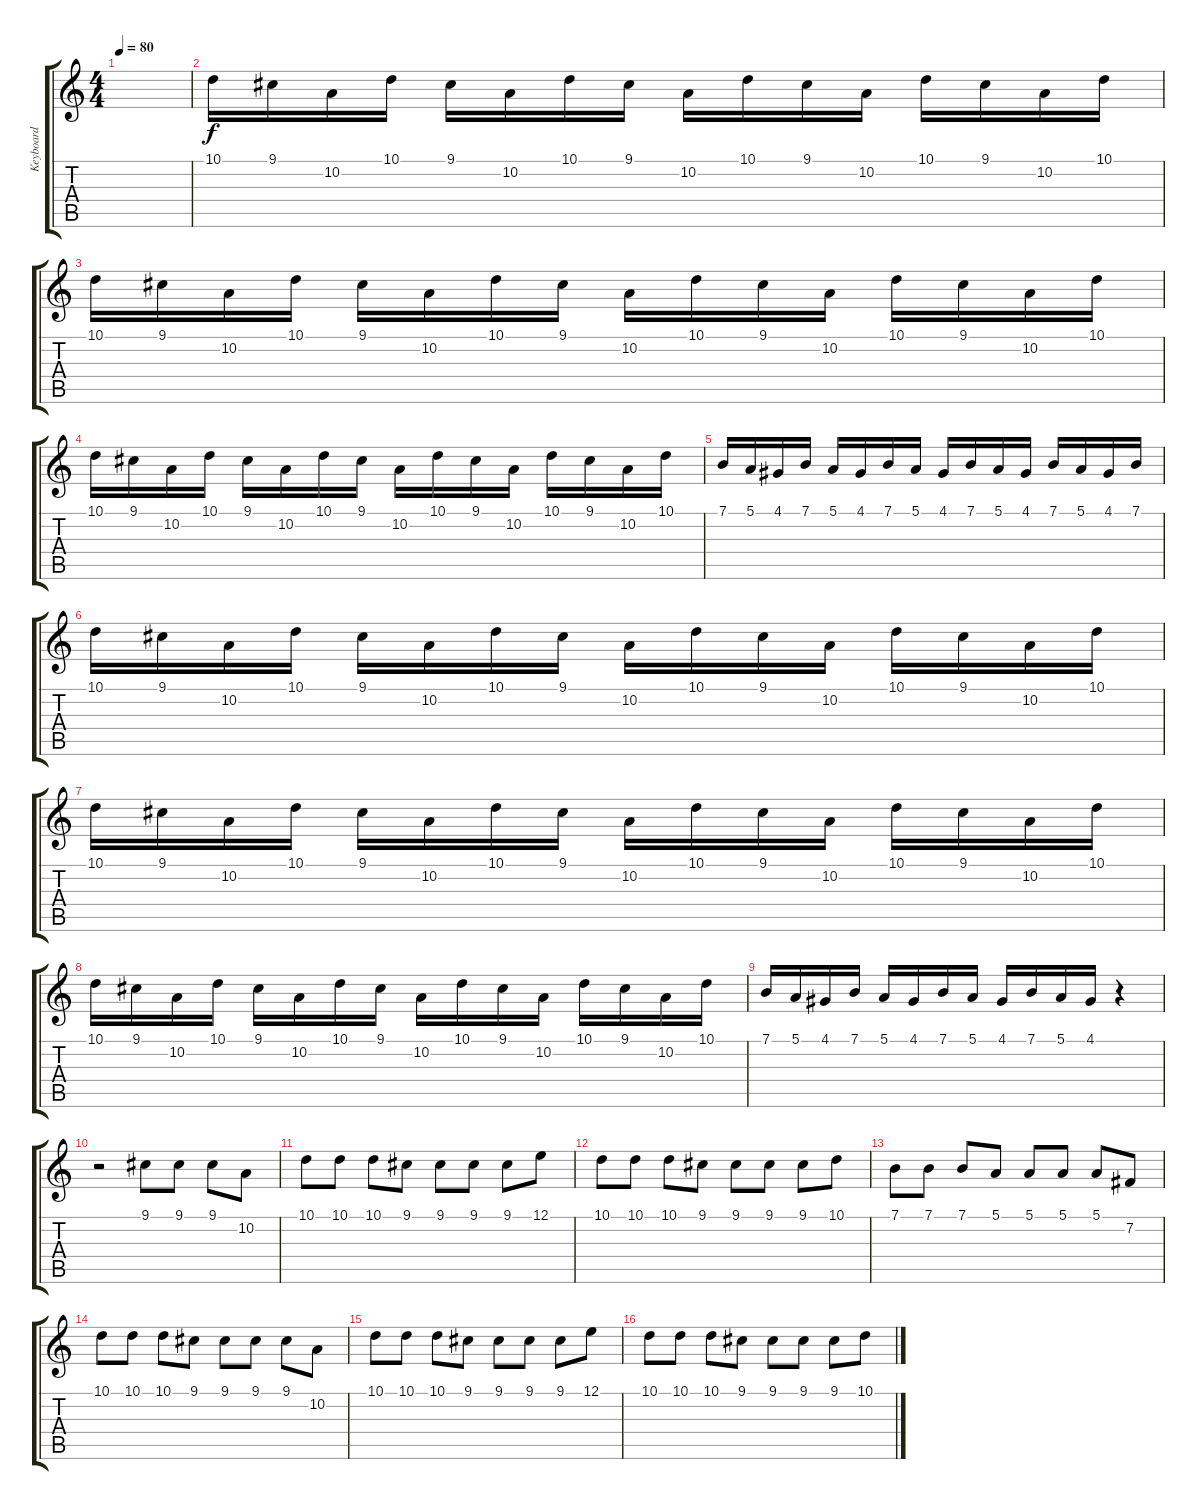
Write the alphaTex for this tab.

\track ("Keyboard" "Keyboard") {instrument fx5brightness}
\staff {score tabs}
\tuning (E4 B3 G3 D3 A2 E2) {hide}
\ts (4 4)
\tempo 80
\clef g2
\ks c
|
10.1.16 9.1.16 10.2.16 10.1.16 9.1.16 10.2.16 10.1.16 9.1.16 10.2.16 10.1.16 9.1.16 10.2.16 10.1.16 9.1.16 10.2.16 10.1.16 |
10.1.16 9.1.16 10.2.16 10.1.16 9.1.16 10.2.16 10.1.16 9.1.16 10.2.16 10.1.16 9.1.16 10.2.16 10.1.16 9.1.16 10.2.16 10.1.16 |
10.1.16 9.1.16 10.2.16 10.1.16 9.1.16 10.2.16 10.1.16 9.1.16 10.2.16 10.1.16 9.1.16 10.2.16 10.1.16 9.1.16 10.2.16 10.1.16 |
7.1.16 5.1.16 4.1.16 7.1.16 5.1.16 4.1.16 7.1.16 5.1.16 4.1.16 7.1.16 5.1.16 4.1.16 7.1.16 5.1.16 4.1.16 7.1.16 |
10.1.16 9.1.16 10.2.16 10.1.16 9.1.16 10.2.16 10.1.16 9.1.16 10.2.16 10.1.16 9.1.16 10.2.16 10.1.16 9.1.16 10.2.16 10.1.16 |
10.1.16 9.1.16 10.2.16 10.1.16 9.1.16 10.2.16 10.1.16 9.1.16 10.2.16 10.1.16 9.1.16 10.2.16 10.1.16 9.1.16 10.2.16 10.1.16 |
10.1.16 9.1.16 10.2.16 10.1.16 9.1.16 10.2.16 10.1.16 9.1.16 10.2.16 10.1.16 9.1.16 10.2.16 10.1.16 9.1.16 10.2.16 10.1.16 |
7.1.16 5.1.16 4.1.16 7.1.16 5.1.16 4.1.16 7.1.16 5.1.16 4.1.16 7.1.16 5.1.16 4.1.16 r.4 |
r.2 9.1.8 9.1.8 9.1.8 10.2.8 |
10.1.8 10.1.8 10.1.8 9.1.8 9.1.8 9.1.8 9.1.8 12.1.8 |
10.1.8 10.1.8 10.1.8 9.1.8 9.1.8 9.1.8 9.1.8 10.1.8 |
7.1.8 7.1.8 7.1.8 5.1.8 5.1.8 5.1.8 5.1.8 7.2.8 |
10.1.8 10.1.8 10.1.8 9.1.8 9.1.8 9.1.8 9.1.8 10.2.8 |
10.1.8 10.1.8 10.1.8 9.1.8 9.1.8 9.1.8 9.1.8 12.1.8 |
10.1.8 10.1.8 10.1.8 9.1.8 9.1.8 9.1.8 9.1.8 10.1.8
